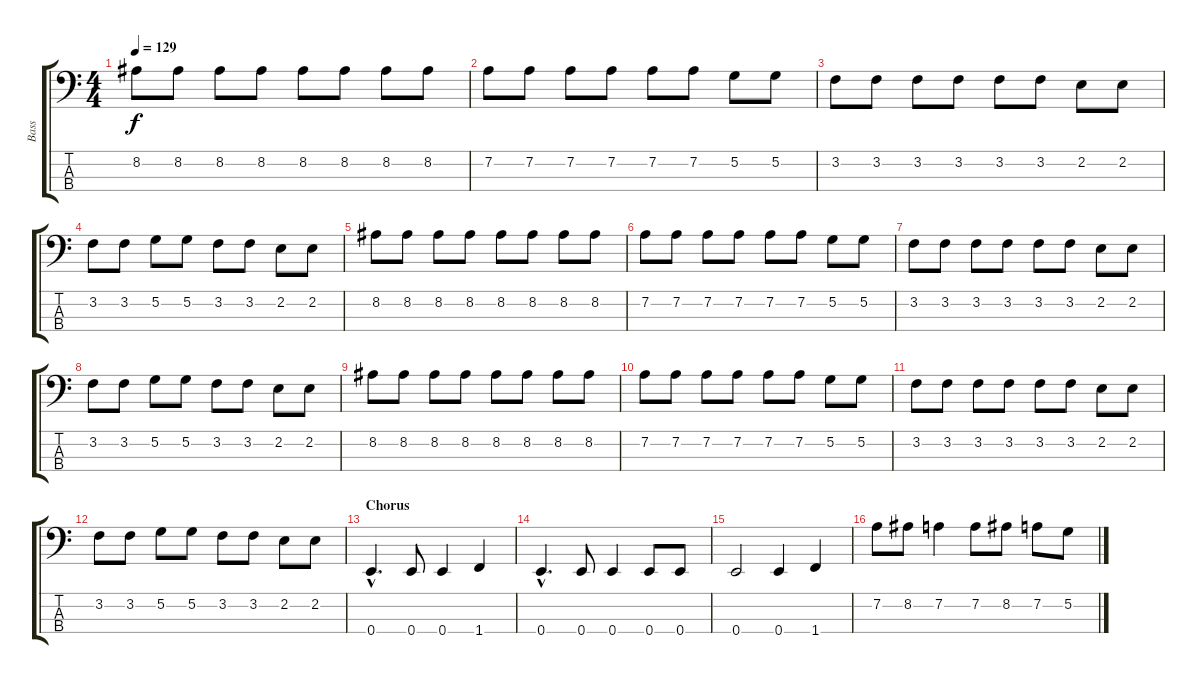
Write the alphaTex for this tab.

\track ("Bass" "Bass") {instrument electricbasspick}
\staff {score tabs}
\tuning (G2 D2 A1 E1) {hide}
\ts (4 4)
\tempo 129
\clef f4
\ks c
8.2.8{dy f} 8.2.8 8.2.8 8.2.8 8.2.8 8.2.8 8.2.8 8.2.8 |
7.2.8 7.2.8 7.2.8 7.2.8 7.2.8 7.2.8 5.2.8 5.2.8 |
3.2.8 3.2.8 3.2.8 3.2.8 3.2.8 3.2.8 2.2.8 2.2.8 |
3.2.8 3.2.8 5.2.8 5.2.8 3.2.8 3.2.8 2.2.8 2.2.8 |
8.2.8 8.2.8 8.2.8 8.2.8 8.2.8 8.2.8 8.2.8 8.2.8 |
7.2.8 7.2.8 7.2.8 7.2.8 7.2.8 7.2.8 5.2.8 5.2.8 |
3.2.8 3.2.8 3.2.8 3.2.8 3.2.8 3.2.8 2.2.8 2.2.8 |
3.2.8 3.2.8 5.2.8 5.2.8 3.2.8 3.2.8 2.2.8 2.2.8 |
8.2.8 8.2.8 8.2.8 8.2.8 8.2.8 8.2.8 8.2.8 8.2.8 |
7.2.8 7.2.8 7.2.8 7.2.8 7.2.8 7.2.8 5.2.8 5.2.8 |
3.2.8 3.2.8 3.2.8 3.2.8 3.2.8 3.2.8 2.2.8 2.2.8 |
3.2.8 3.2.8 5.2.8 5.2.8 3.2.8 3.2.8 2.2.8 2.2.8 |
\section ("" "Chorus")
0.4{hac}.4{d} 0.4.8 0.4.4 1.4.4 |
0.4{hac}.4{d} 0.4.8 0.4.4 0.4.8 0.4.8 |
0.4.2 0.4.4 1.4.4 |
7.2.8 8.2.8 7.2.4 7.2.8 8.2.8 7.2.8 5.2.8
